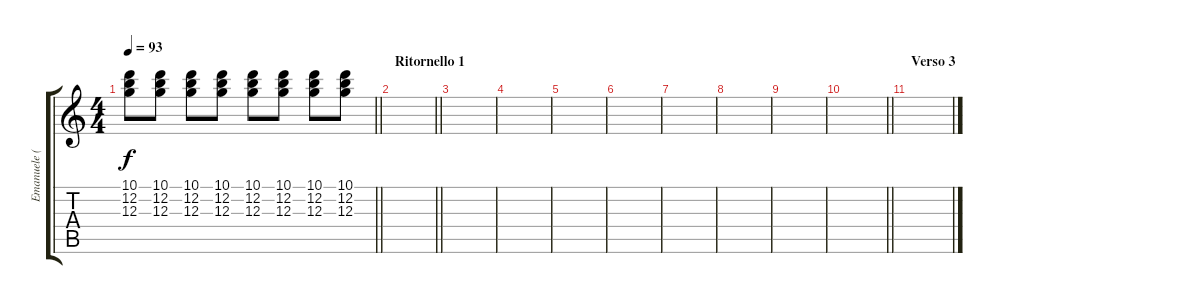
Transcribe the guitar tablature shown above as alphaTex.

\track ("Emanuele (Chitarra 2)" "Emanuele (") {instrument electricguitarclean}
\staff {score tabs}
\tuning (E4 B3 G3 D3 A2 E2) {hide}
\ts (4 4)
\tempo 93
\clef g2
\barLineRight lightlight
\ks c
(10.1 12.2 12.3).8{dy f} (10.1 12.2 12.3).8 (10.1 12.2 12.3).8 (10.1 12.2 12.3).8 (10.1 12.2 12.3).8 (10.1 12.2 12.3).8 (10.1 12.2 12.3).8 (10.1 12.2 12.3).8 |
\section ("" "Ritornello 1")
\barLineRight lightlight
|
|
|
|
|
|
|
|
\barLineRight lightlight
|
\section ("" "Verso 3")
